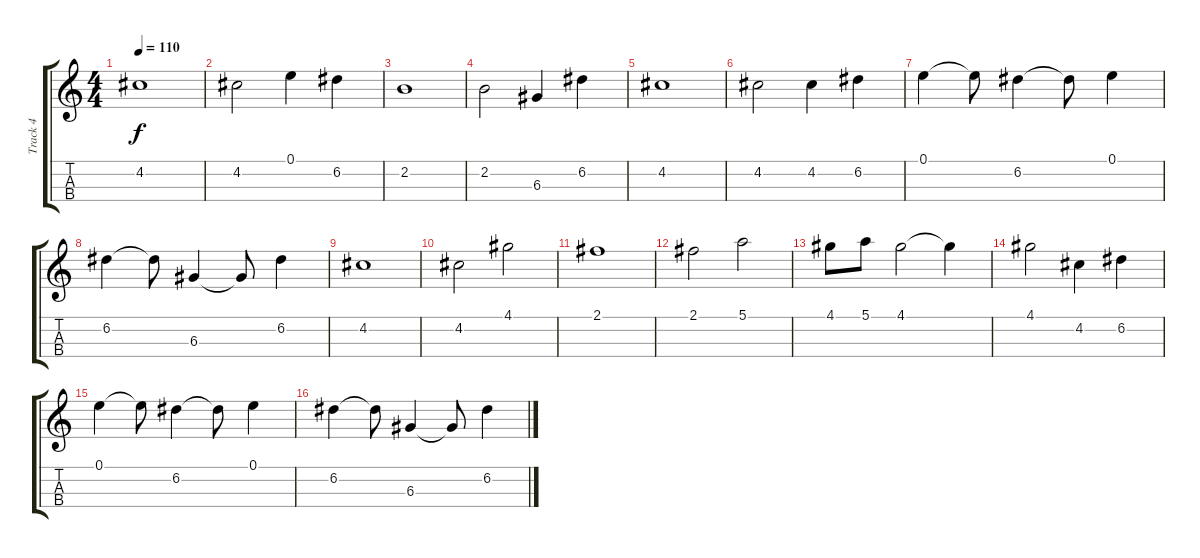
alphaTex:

\track ("Track 4" "Track 4") {instrument violin}
\staff {score tabs}
\tuning (E5 A4 D4 G3) {hide}
\ts (4 4)
\tempo 110
\clef g2
\ks c
4.2.1{dy f} |
4.2.2 0.1.4 6.2.4 |
2.2.1 |
2.2.2 6.3.4 6.2.4 |
4.2.1 |
4.2.2 4.2.4 6.2.4 |
0.1.4 0.1{t}.8 6.2.4 6.2{t}.8 0.1.4 |
6.2.4 6.2{t}.8 6.3.4 6.3{t}.8 6.2.4 |
4.2.1 |
4.2.2 4.1.2 |
2.1.1 |
2.1.2 5.1.2 |
4.1.8 5.1.8 4.1.2 4.1{t}.4 |
4.1.2 4.2.4 6.2.4 |
0.1.4 0.1{t}.8 6.2.4 6.2{t}.8 0.1.4 |
6.2.4 6.2{t}.8 6.3.4 6.3{t}.8 6.2.4
